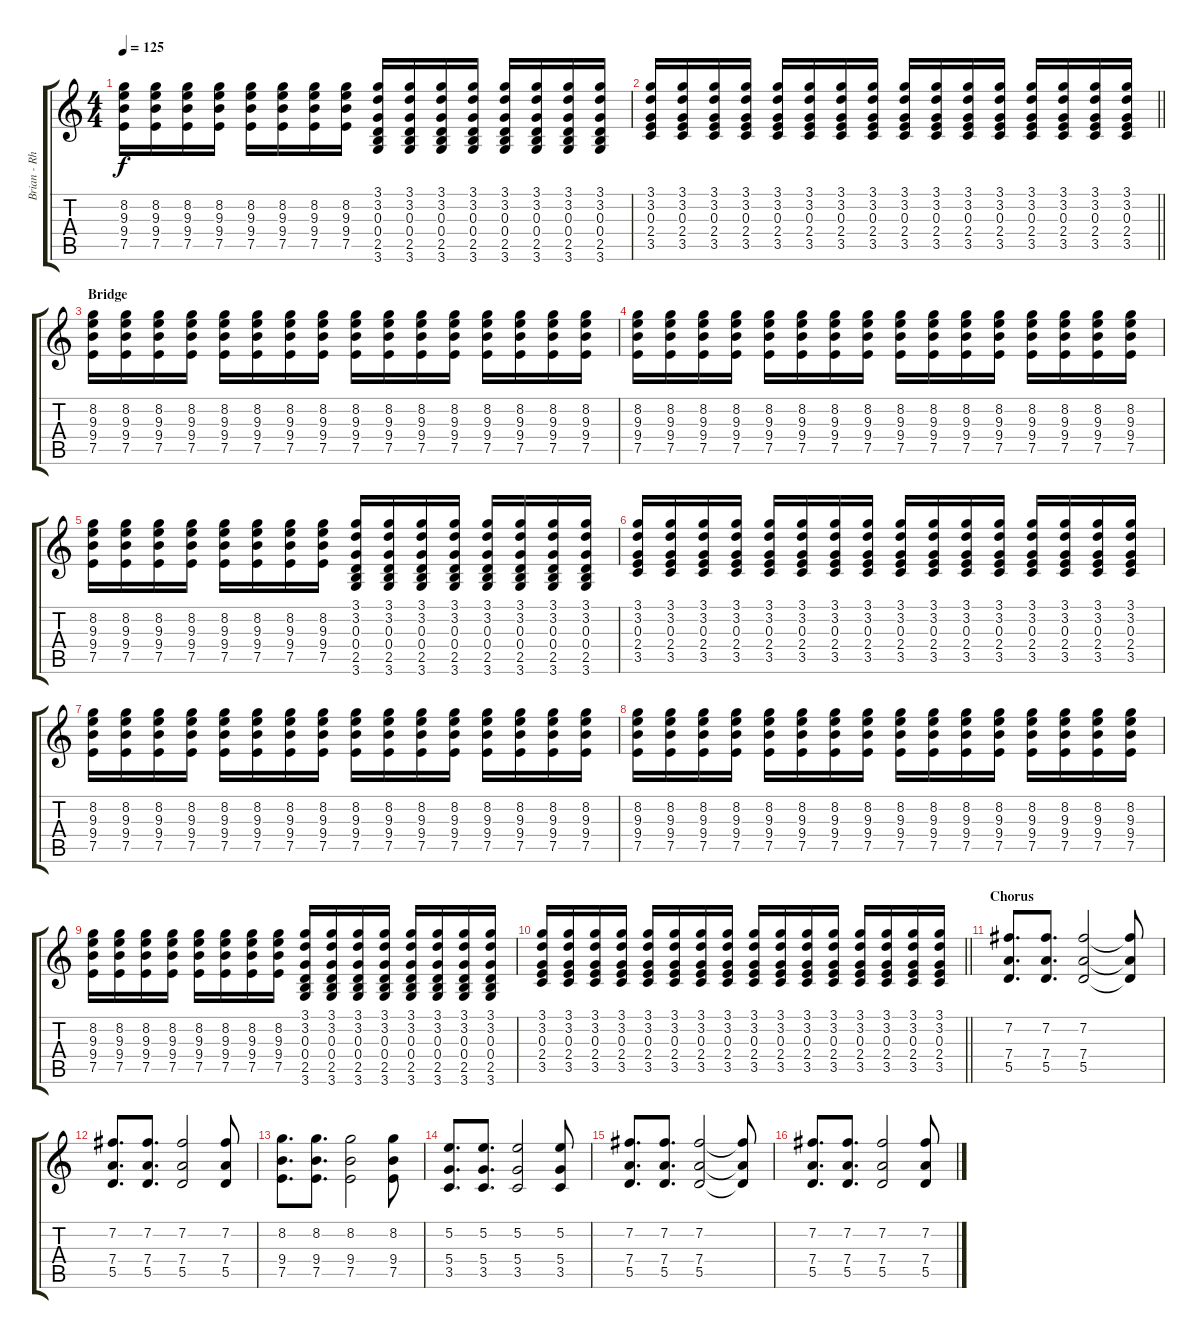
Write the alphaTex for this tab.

\track ("Brian - Rhythm Guitar" "Brian - Rh") {instrument electricguitarjazz}
\staff {score tabs}
\tuning (E4 B3 G3 D3 A2 E2) {hide}
\ts (4 4)
\tempo 125
\clef g2
\ks c
(8.2 9.3 9.4 7.5).16{dy f} (8.2 9.3 9.4 7.5).16 (8.2 9.3 9.4 7.5).16 (8.2 9.3 9.4 7.5).16 (8.2 9.3 9.4 7.5).16 (8.2 9.3 9.4 7.5).16 (8.2 9.3 9.4 7.5).16 (8.2 9.3 9.4 7.5).16 (3.1 3.2 0.3 0.4 2.5 3.6).16 (3.1 3.2 0.3 0.4 2.5 3.6).16 (3.1 3.2 0.3 0.4 2.5 3.6).16 (3.1 3.2 0.3 0.4 2.5 3.6).16 (3.1 3.2 0.3 0.4 2.5 3.6).16 (3.1 3.2 0.3 0.4 2.5 3.6).16 (3.1 3.2 0.3 0.4 2.5 3.6).16 (3.1 3.2 0.3 0.4 2.5 3.6).16 |
\barLineRight lightlight
(3.1 3.2 0.3 2.4 3.5).16 (3.1 3.2 0.3 2.4 3.5).16 (3.1 3.2 0.3 2.4 3.5).16 (3.1 3.2 0.3 2.4 3.5).16 (3.1 3.2 0.3 2.4 3.5).16 (3.1 3.2 0.3 2.4 3.5).16 (3.1 3.2 0.3 2.4 3.5).16 (3.1 3.2 0.3 2.4 3.5).16 (3.1 3.2 0.3 2.4 3.5).16 (3.1 3.2 0.3 2.4 3.5).16 (3.1 3.2 0.3 2.4 3.5).16 (3.1 3.2 0.3 2.4 3.5).16 (3.1 3.2 0.3 2.4 3.5).16 (3.1 3.2 0.3 2.4 3.5).16 (3.1 3.2 0.3 2.4 3.5).16 (3.1 3.2 0.3 2.4 3.5).16 |
\section ("" "Bridge")
(8.2 9.3 9.4 7.5).16 (8.2 9.3 9.4 7.5).16 (8.2 9.3 9.4 7.5).16 (8.2 9.3 9.4 7.5).16 (8.2 9.3 9.4 7.5).16 (8.2 9.3 9.4 7.5).16 (8.2 9.3 9.4 7.5).16 (8.2 9.3 9.4 7.5).16 (8.2 9.3 9.4 7.5).16 (8.2 9.3 9.4 7.5).16 (8.2 9.3 9.4 7.5).16 (8.2 9.3 9.4 7.5).16 (8.2 9.3 9.4 7.5).16 (8.2 9.3 9.4 7.5).16 (8.2 9.3 9.4 7.5).16 (8.2 9.3 9.4 7.5).16 |
(8.2 9.3 9.4 7.5).16 (8.2 9.3 9.4 7.5).16 (8.2 9.3 9.4 7.5).16 (8.2 9.3 9.4 7.5).16 (8.2 9.3 9.4 7.5).16 (8.2 9.3 9.4 7.5).16 (8.2 9.3 9.4 7.5).16 (8.2 9.3 9.4 7.5).16 (8.2 9.3 9.4 7.5).16 (8.2 9.3 9.4 7.5).16 (8.2 9.3 9.4 7.5).16 (8.2 9.3 9.4 7.5).16 (8.2 9.3 9.4 7.5).16 (8.2 9.3 9.4 7.5).16 (8.2 9.3 9.4 7.5).16 (8.2 9.3 9.4 7.5).16 |
(8.2 9.3 9.4 7.5).16 (8.2 9.3 9.4 7.5).16 (8.2 9.3 9.4 7.5).16 (8.2 9.3 9.4 7.5).16 (8.2 9.3 9.4 7.5).16 (8.2 9.3 9.4 7.5).16 (8.2 9.3 9.4 7.5).16 (8.2 9.3 9.4 7.5).16 (3.1 3.2 0.3 0.4 2.5 3.6).16 (3.1 3.2 0.3 0.4 2.5 3.6).16 (3.1 3.2 0.3 0.4 2.5 3.6).16 (3.1 3.2 0.3 0.4 2.5 3.6).16 (3.1 3.2 0.3 0.4 2.5 3.6).16 (3.1 3.2 0.3 0.4 2.5 3.6).16 (3.1 3.2 0.3 0.4 2.5 3.6).16 (3.1 3.2 0.3 0.4 2.5 3.6).16 |
(3.1 3.2 0.3 2.4 3.5).16 (3.1 3.2 0.3 2.4 3.5).16 (3.1 3.2 0.3 2.4 3.5).16 (3.1 3.2 0.3 2.4 3.5).16 (3.1 3.2 0.3 2.4 3.5).16 (3.1 3.2 0.3 2.4 3.5).16 (3.1 3.2 0.3 2.4 3.5).16 (3.1 3.2 0.3 2.4 3.5).16 (3.1 3.2 0.3 2.4 3.5).16 (3.1 3.2 0.3 2.4 3.5).16 (3.1 3.2 0.3 2.4 3.5).16 (3.1 3.2 0.3 2.4 3.5).16 (3.1 3.2 0.3 2.4 3.5).16 (3.1 3.2 0.3 2.4 3.5).16 (3.1 3.2 0.3 2.4 3.5).16 (3.1 3.2 0.3 2.4 3.5).16 |
(8.2 9.3 9.4 7.5).16 (8.2 9.3 9.4 7.5).16 (8.2 9.3 9.4 7.5).16 (8.2 9.3 9.4 7.5).16 (8.2 9.3 9.4 7.5).16 (8.2 9.3 9.4 7.5).16 (8.2 9.3 9.4 7.5).16 (8.2 9.3 9.4 7.5).16 (8.2 9.3 9.4 7.5).16 (8.2 9.3 9.4 7.5).16 (8.2 9.3 9.4 7.5).16 (8.2 9.3 9.4 7.5).16 (8.2 9.3 9.4 7.5).16 (8.2 9.3 9.4 7.5).16 (8.2 9.3 9.4 7.5).16 (8.2 9.3 9.4 7.5).16 |
(8.2 9.3 9.4 7.5).16 (8.2 9.3 9.4 7.5).16 (8.2 9.3 9.4 7.5).16 (8.2 9.3 9.4 7.5).16 (8.2 9.3 9.4 7.5).16 (8.2 9.3 9.4 7.5).16 (8.2 9.3 9.4 7.5).16 (8.2 9.3 9.4 7.5).16 (8.2 9.3 9.4 7.5).16 (8.2 9.3 9.4 7.5).16 (8.2 9.3 9.4 7.5).16 (8.2 9.3 9.4 7.5).16 (8.2 9.3 9.4 7.5).16 (8.2 9.3 9.4 7.5).16 (8.2 9.3 9.4 7.5).16 (8.2 9.3 9.4 7.5).16 |
(8.2 9.3 9.4 7.5).16 (8.2 9.3 9.4 7.5).16 (8.2 9.3 9.4 7.5).16 (8.2 9.3 9.4 7.5).16 (8.2 9.3 9.4 7.5).16 (8.2 9.3 9.4 7.5).16 (8.2 9.3 9.4 7.5).16 (8.2 9.3 9.4 7.5).16 (3.1 3.2 0.3 0.4 2.5 3.6).16 (3.1 3.2 0.3 0.4 2.5 3.6).16 (3.1 3.2 0.3 0.4 2.5 3.6).16 (3.1 3.2 0.3 0.4 2.5 3.6).16 (3.1 3.2 0.3 0.4 2.5 3.6).16 (3.1 3.2 0.3 0.4 2.5 3.6).16 (3.1 3.2 0.3 0.4 2.5 3.6).16 (3.1 3.2 0.3 0.4 2.5 3.6).16 |
\barLineRight lightlight
(3.1 3.2 0.3 2.4 3.5).16 (3.1 3.2 0.3 2.4 3.5).16 (3.1 3.2 0.3 2.4 3.5).16 (3.1 3.2 0.3 2.4 3.5).16 (3.1 3.2 0.3 2.4 3.5).16 (3.1 3.2 0.3 2.4 3.5).16 (3.1 3.2 0.3 2.4 3.5).16 (3.1 3.2 0.3 2.4 3.5).16 (3.1 3.2 0.3 2.4 3.5).16 (3.1 3.2 0.3 2.4 3.5).16 (3.1 3.2 0.3 2.4 3.5).16 (3.1 3.2 0.3 2.4 3.5).16 (3.1 3.2 0.3 2.4 3.5).16 (3.1 3.2 0.3 2.4 3.5).16 (3.1 3.2 0.3 2.4 3.5).16 (3.1 3.2 0.3 2.4 3.5).16 |
\section ("" "Chorus")
(7.2 7.4 5.5).8{d} (7.2 7.4 5.5).8{d} (7.2 7.4 5.5).2 (7.2{t} 7.4{t} 5.5{t}).8 |
(7.2 7.4 5.5).8{d} (7.2 7.4 5.5).8{d} (7.2 7.4 5.5).2 (7.2 7.4 5.5).8 |
(8.2 9.4 7.5).8{d} (8.2 9.4 7.5).8{d} (8.2 9.4 7.5).2 (8.2 9.4 7.5).8 |
(5.2 5.4 3.5).8{d} (5.2 5.4 3.5).8{d} (5.2 5.4 3.5).2 (5.2 5.4 3.5).8 |
(7.2 7.4 5.5).8{d} (7.2 7.4 5.5).8{d} (7.2 7.4 5.5).2 (7.2{t} 7.4{t} 5.5{t}).8 |
(7.2 7.4 5.5).8{d} (7.2 7.4 5.5).8{d} (7.2 7.4 5.5).2 (7.2 7.4 5.5).8
